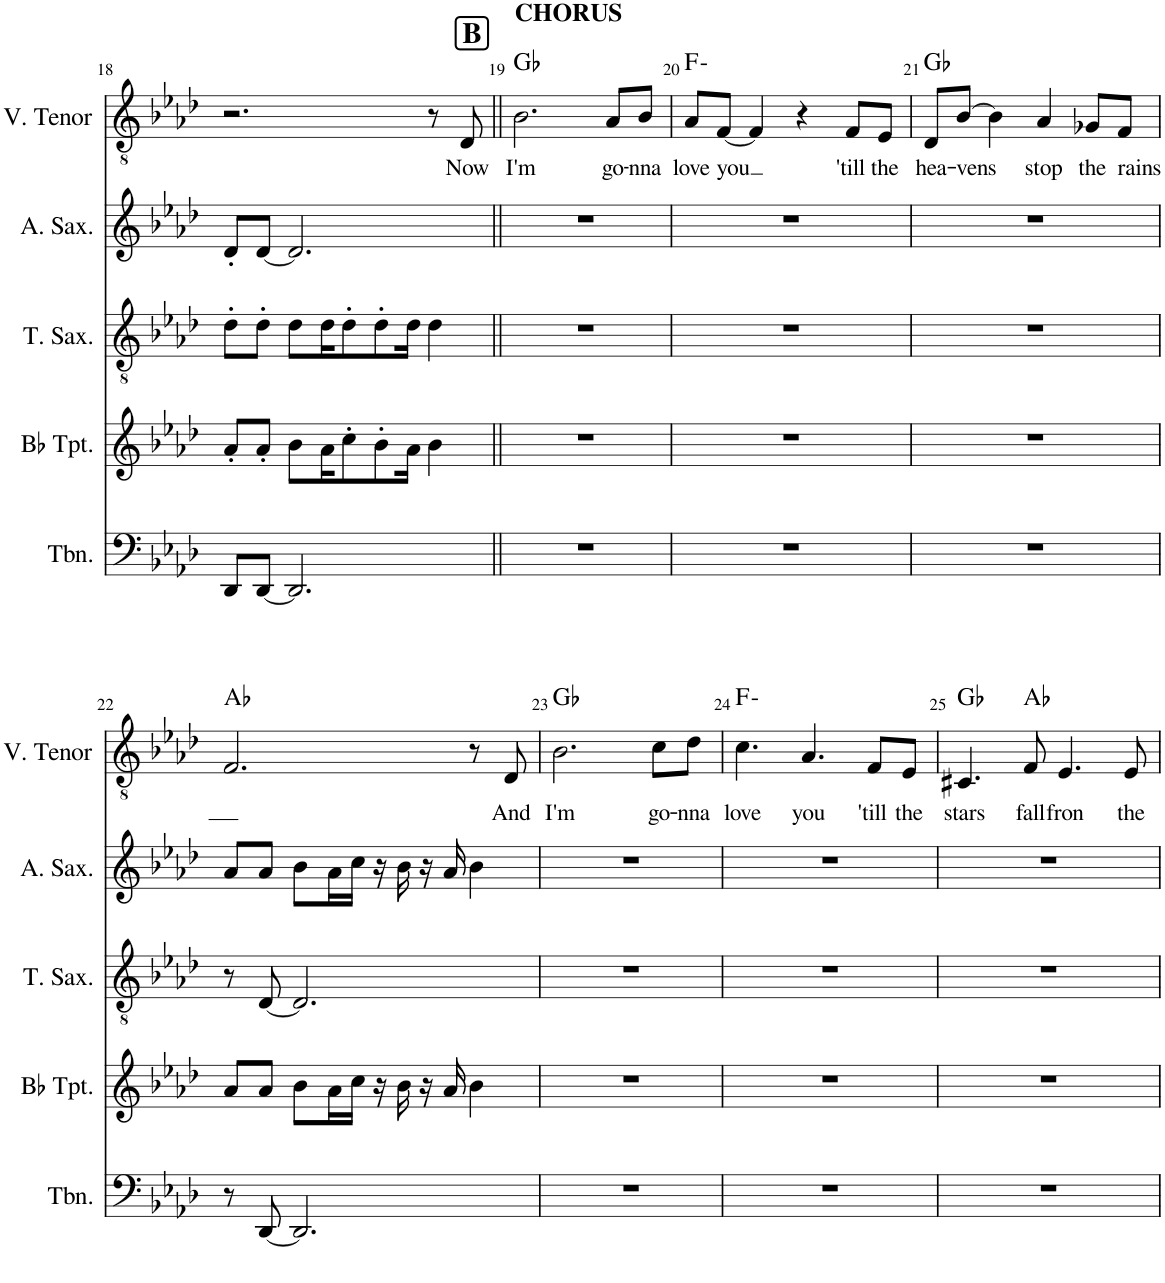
**kern	**kern	**kern	**kern	**kern	**text	**harte
*part5	*part4	*part3	*part2	*part1	*part1	*part1
*staff5	*staff4	*staff3	*staff2	*staff1	*staff1	*
*I"Trombone	*I"Bb Trumpet	*I"Tenor Saxophone	*I"Alto Saxophone	*I"V. Tenor	*	*
*I'Tbn.	*I'Bb Tpt.	*I'T. Sax.	*I'A. Sax.	*I'V. Tenor	*	*
!!LO:PB:g=z
*clefF4	*clefG2	*clefGv2	*clefG2	*clefGv2	*	*
*	*ITrd1c2	*ITrd8c14	*ITrd5c9	*	*	*
*k[b-e-a-d-]	*k[b-e-a-d-]	*k[b-e-a-d-]	*k[b-e-a-d-]	*k[b-e-a-d-]	*	*
*M4/4	*M4/4	*M4/4	*M4/4	*M4/4	*	*
=18	=18	=18	=18	=18	=18	=18
8DD-/L	8a-'/L	8d-'\L	8d-'/L	2.r	.	.
[8DD-/J	8a-'/J	8d-'\J	[8d-/J	.	.	.
2.DD-/]	8b-\L	8d-\L	2.d-/]	.	.	.
.	16a-\K	16d-\K	.	.	.	.
.	8cc'\	8d-'\	.	.	.	.
.	8b-'\	8d-'\	.	.	.	.
.	16a-\Jk	16d-\Jk	.	.	.	.
.	4b-\	4d-\	.	8r	.	.
!	!	!	!	!	!LO:LY:b	!
.	.	.	.	8D-/	Now	.
!!LO:REH:place=s1:a:B:cj:fs=14:t=B
=19||	=19||	=19||	=19||	=19||	=19||	=19||
!	!	!	!	!LO:TX:a:B:t=CHORUS	!	!
!	!	!	!	!	!LO:LY:b	!
1r	1r	1r	1r	2.B-\	I'm	Gb:maj
!	!	!	!	!	!LO:LY:b	!
.	.	.	.	8A-/L	go-	.
!	!	!	!	!	!LO:LY:b	!
.	.	.	.	8B-/J	-nna	.
=20	=20	=20	=20	=20	=20	=20
!	!	!	!	!	!LO:LY:b	!
1r	1r	1r	1r	8A-/L	love	F:min
!	!	!	!	!	!LO:LY:b	!
.	.	.	.	[8F/J	you	.
.	.	.	.	4F/]	.	.
.	.	.	.	4r	.	.
!	!	!	!	!	!LO:LY:b	!
.	.	.	.	8F/L	'till	.
!	!	!	!	!	!LO:LY:b	!
.	.	.	.	8E-/J	the	.
=21	=21	=21	=21	=21	=21	=21
!	!	!	!	!	!LO:LY:b	!
1r	1r	1r	1r	8D-/L	hea-	Gb:maj
!	!	!	!	!	!LO:LY:b	!
.	.	.	.	[8B-/J	-vens	.
.	.	.	.	4B-\]	.	.
!	!	!	!	!	!LO:LY:b	!
.	.	.	.	4A-/	stop	.
!	!	!	!	!	!LO:LY:b	!
.	.	.	.	8G-X/L	the	.
!	!	!	!	!	!LO:LY:b	!
.	.	.	.	8F/J	rains	.
!!LO:LB:g=z
=22	=22	=22	=22	=22	=22	=22
8r	8a-/L	8r	8a-/L	2.F/	.	Ab:maj
[8DD-/	8a-/J	[8D-/	8a-/J	.	.	.
2.DD-/]	8b-\L	2.D-/]	8b-\L	.	.	.
.	16a-\L	.	16a-\L	.	.	.
.	16cc\JJ	.	16cc\JJ	.	.	.
.	16r	.	16r	.	.	.
.	16b-\	.	16b-\	.	.	.
.	16r	.	16r	.	.	.
.	16a-/	.	16a-/	.	.	.
.	4b-\	.	4b-\	8r	.	.
!	!	!	!	!	!LO:LY:b	!
.	.	.	.	8D-/	And	.
=23	=23	=23	=23	=23	=23	=23
!	!	!	!	!	!LO:LY:b	!
1r	1r	1r	1r	2.B-\	I'm	Gb:maj
!	!	!	!	!	!LO:LY:b	!
.	.	.	.	8c\L	go-	.
!	!	!	!	!	!LO:LY:b	!
.	.	.	.	8d-\J	-nna	.
=24	=24	=24	=24	=24	=24	=24
!	!	!	!	!	!LO:LY:b	!
1r	1r	1r	1r	4.c\	love	F:min
!	!	!	!	!	!LO:LY:b	!
.	.	.	.	4.A-/	you	.
!	!	!	!	!	!LO:LY:b	!
.	.	.	.	8F/L	'till	.
!	!	!	!	!	!LO:LY:b	!
.	.	.	.	8E-/J	the	.
=25	=25	=25	=25	=25	=25	=25
!	!	!	!	!	!LO:LY:b	!
1r	1r	1r	1r	4.C#X/	stars	Gb:maj
!	!	!	!	!	!LO:LY:b	!
.	.	.	.	8F/	fall	Ab:maj
!	!	!	!	!	!LO:LY:b	!
.	.	.	.	4.E-/	fron	.
!	!	!	!	!	!LO:LY:b	!
.	.	.	.	8E-/	the	.
=	=	=	=	=	=	=
*-	*-	*-	*-	*-	*-	*-
